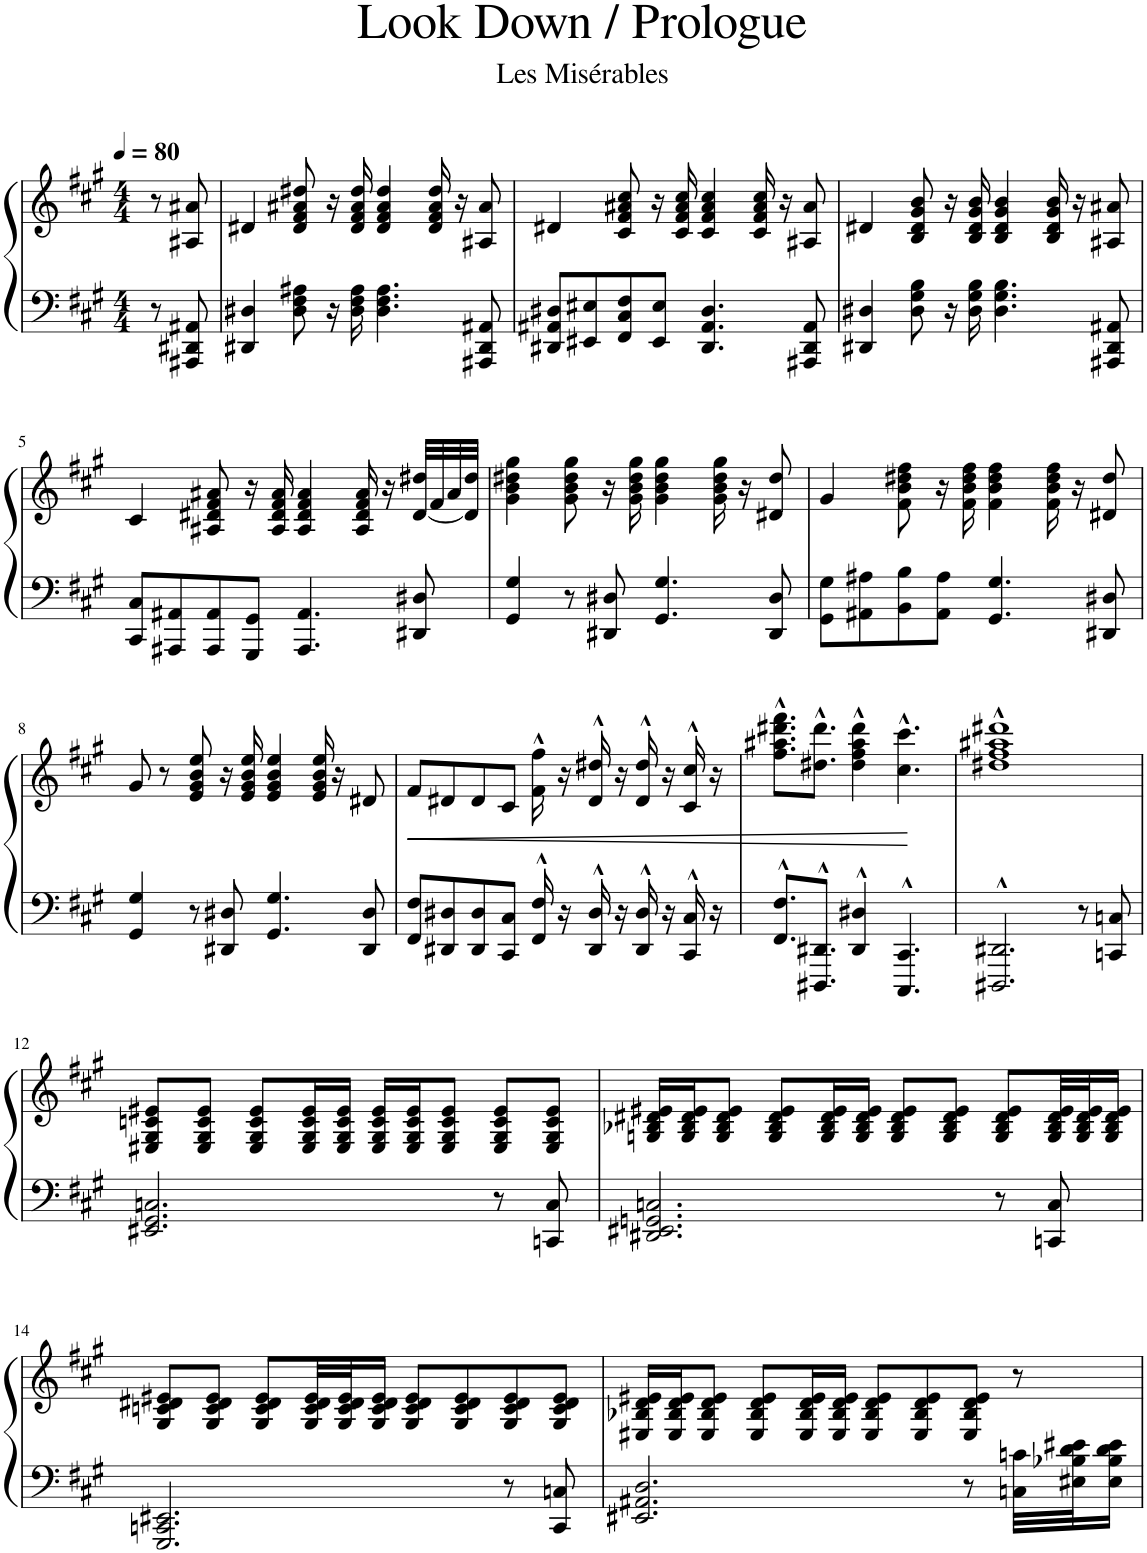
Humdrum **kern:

**kern	**kern	**dynam
*part1	*part1	*part1
*staff2	*staff1	*staff1/2
*I"Piano	*	*
*I'Pno.	*	*
*clefF4	*clefG2	*
*k[f#c#g#]	*k[f#c#g#]	*
*M4/4	*M4/4	*
*MM80	*MM80	*
=1	=1	=1
8r	8r	.
8AAA#X/ 8DD#X/ 8AA#X/	8A#X/ 8a#X/	.
=2	=2	=2
4DD#X/ 4D#X/	4d#X/	.
8D#\ 8F#\ 8A#X\	8d#/ 8f#/ 8a#X/ 8dd#X/	.
16r	16r	.
16D#\ 16F#\ 16A#\	16d#/ 16f#/ 16a#/ 16dd#/	.
4.D#\ 4.F#\ 4.A#\	4d#/ 4f#/ 4a#/ 4dd#/	.
.	16d#/ 16f#/ 16a#/ 16dd#/	.
.	16r	.
8AAA#X/ 8DD#/ 8AA#X/	8A#X/ 8a#/	.
=3	=3	=3
8DD#X/ 8AA#X/ 8D#X/L	4d#X/	.
8EE#X/ 8E#X/	.	.
8FF#/ 8C#/ 8F#/	8c#/ 8f#/ 8a#X/ 8cc#/	.
8EE#/ 8E#/J	16r	.
.	16c#/ 16f#/ 16a#/ 16cc#/	.
4.DD#/ 4.AA#/ 4.D#/	4c#/ 4f#/ 4a#/ 4cc#/	.
.	16c#/ 16f#/ 16a#/ 16cc#/	.
.	16r	.
8AAA#X/ 8DD#/ 8AA#/	8A#X/ 8a#/	.
=4	=4	=4
4DD#X/ 4D#X/	4d#X/	.
8D#\ 8G#\ 8B\	8B/ 8d#/ 8g#/ 8b/	.
16r	16r	.
16D#\ 16G#\ 16B\	16B/ 16d#/ 16g#/ 16b/	.
4.D#\ 4.G#\ 4.B\	4B/ 4d#/ 4g#/ 4b/	.
.	16B/ 16d#/ 16g#/ 16b/	.
.	16r	.
8AAA#X/ 8DD#/ 8AA#X/	8A#X/ 8a#X/	.
!!LO:LB:g=z
=5	=5	=5
8CC#/ 8C#/L	4c#/	.
8AAA#X/ 8AA#X/	.	.
8AAA#/ 8AA#/	8A#X/ 8d#X/ 8f#/ 8a#X/	.
8GGG#/ 8GG#/J	16r	.
.	16A#/ 16d#/ 16f#/ 16a#/	.
4.AAA#/ 4.AA#/	4A#/ 4d#/ 4f#/ 4a#/	.
.	16A#/ 16d#/ 16f#/ 16a#/	.
.	16r	.
8DD#X/ 8D#X/	[32d#/ 32dd#X/LLL	.
.	32f#/	.
.	32a#/	.
.	32d#/] 32dd#/JJJ	.
=6	=6	=6
4GG#/ 4G#/	4g#\ 4b\ 4dd#X\ 4gg#\	.
8r	8g#\ 8b\ 8dd#\ 8gg#\	.
8DD#X/ 8D#X/	16r	.
.	16g#\ 16b\ 16dd#\ 16gg#\	.
4.GG#/ 4.G#/	4g#\ 4b\ 4dd#\ 4gg#\	.
.	16g#\ 16b\ 16dd#\ 16gg#\	.
.	16r	.
8DD#/ 8D#/	8d#X/ 8dd#/	.
=7	=7	=7
8GG#\ 8G#\L	4g#/	.
8AA#X\ 8A#X\	.	.
8BB\ 8B\	8f#\ 8b\ 8dd#X\ 8ff#\	.
8AA#\ 8A#\J	16r	.
.	16f#\ 16b\ 16dd#\ 16ff#\	.
4.GG#/ 4.G#/	4f#\ 4b\ 4dd#\ 4ff#\	.
.	16f#\ 16b\ 16dd#\ 16ff#\	.
.	16r	.
8DD#X/ 8D#X/	8d#X/ 8dd#/	.
!!LO:LB:g=z
=8	=8	=8
4GG#/ 4G#/	8g#/	.
.	8r	.
8r	8e/ 8g#/ 8b/ 8ee/	.
8DD#X/ 8D#X/	16r	.
.	16e/ 16g#/ 16b/ 16ee/	.
4.GG#/ 4.G#/	4e/ 4g#/ 4b/ 4ee/	.
.	16e/ 16g#/ 16b/ 16ee/	.
.	16r	.
8DD#/ 8D#/	8d#X/	.
=9	=9	=9
!	!	!LO:HP:b
8FF#/ 8F#/L	8f#/L	<
8DD#X/ 8D#X/	8d#X/	.
8DD#/ 8D#/	8d#/	.
8CC#/ 8C#/J	8c#/J	.
16FF#/^^ 16F#/^^	16f#\^^ 16ff#\^^	.
16r	16r	.
16DD#/^^ 16D#/^^	16d#/^^ 16dd#X/^^	.
16r	16r	.
16DD#/^^ 16D#/^^	16d#/^^ 16dd#/^^	.
16r	16r	.
16CC#/^^ 16C#/^^	16c#/^^ 16cc#/^^	.
16r	16r	.
=10	=10	=10
8.FF#/^^ 8.F#/^^L	8.ff#\^^ 8.aa#X\^^ 8.ddd#X\^^ 8.fff#\^^L	.
8.DDD#X/^^ 8.DD#X/^^J	8.dd#X\^^ 8.ddd#\^^J	.
4DD#/^^ 4D#X/^^	4dd#\^^ 4ff#\^^ 4aa#\^^ 4ddd#\^^	.
4.CCC#/^^ 4.CC#/^^	4.cc#\^^ 4.ccc#\^^	.
.	.	[
=11	=11	=11
2.DDD#X/^^ 2.DD#X/^^	1dd#X^^ 1ff#^^ 1aa#X^^ 1ddd#X^^	.
8r	.	.
8CCn/ 8Cn/	.	.
!!LO:LB:g=z
=12	=12	=12
2.EE#X/ 2.GG#/ 2.Cn/	8E#X/ 8G#/ 8cn/ 8e#X/L	.
.	8E#/ 8G#/ 8c/ 8e#/J	.
.	8E#/ 8G#/ 8c/ 8e#/L	.
.	16E#/ 16G#/ 16c/ 16e#/L	.
.	16E#/ 16G#/ 16c/ 16e#/JJ	.
.	16E#/ 16G#/ 16c/ 16e#/LL	.
.	16E#/ 16G#/ 16c/ 16e#/J	.
.	8E#/ 8G#/ 8c/ 8e#/J	.
8r	8E#/ 8G#/ 8c/ 8e#/L	.
8CCn/ 8C/	8E#/ 8G#/ 8c/ 8e#/J	.
=13	=13	=13
2.DD#X/ 2.EE#X/ 2.GGn/ 2.Cn/	16Gn/ 16B-X/ 16d#X/ 16e#X/LL	.
.	16G/ 16B-/ 16d#/ 16e#/J	.
.	8G/ 8B-/ 8d#/ 8e#/J	.
.	8G/ 8B-/ 8d#/ 8e#/L	.
.	16G/ 16B-/ 16d#/ 16e#/L	.
.	16G/ 16B-/ 16d#/ 16e#/JJ	.
.	8G/ 8B-/ 8d#/ 8e#/L	.
.	8G/ 8B-/ 8d#/ 8e#/J	.
8r	8G/ 8B-/ 8d#/ 8e#/L	.
8CCn/ 8C/	32G/ 32B-/ 32d#/ 32e#/LL	.
.	32G/ 32B-/ 32d#/ 32e#/J	.
.	16G/ 16B-/ 16d#/ 16e#/JJ	.
!!LO:LB:g=z
=14	=14	=14
2.GGG#/ 2.CCn/ 2.EE#X/	8G#/ 8cn/ 8d#X/ 8e#X/L	.
.	8G#/ 8c/ 8d#/ 8e#/J	.
.	8G#/ 8c/ 8d#/ 8e#/L	.
.	32G#/ 32c/ 32d#/ 32e#/LL	.
.	32G#/ 32c/ 32d#/ 32e#/J	.
.	16G#/ 16c/ 16d#/ 16e#/JJ	.
.	8G#/ 8c/ 8d#/ 8e#/L	.
.	8G#/ 8c/ 8d#/ 8e#/	.
8r	8G#/ 8c/ 8d#/ 8e#/	.
8CC/ 8Cn/	8G#/ 8c/ 8d#/ 8e#/J	.
=15	=15	=15
2.EE#X/ 2.AA#X/ 2.D/	16E#X/ 16B-X/ 16d/ 16e#X/LL	.
.	16E#/ 16B-/ 16d/ 16e#/J	.
.	8E#/ 8B-/ 8d/ 8e#/J	.
.	8E#/ 8B-/ 8d/ 8e#/L	.
.	16E#/ 16B-/ 16d/ 16e#/L	.
.	16E#/ 16B-/ 16d/ 16e#/JJ	.
.	8E#/ 8B-/ 8d/ 8e#/L	.
.	8E#/ 8B-/ 8d/ 8e#/	.
8r	8E#/ 8B-/ 8d/ 8e#/J	.
32Cn\ 32cn\LLL	8r	.
32E#X\ 32B-X\ 32d\ 32e#X\J	.	.
16E#\ 16B-\ 16d\ 16e#\JJ	.	.
=	=	=
*-	*-	*-
